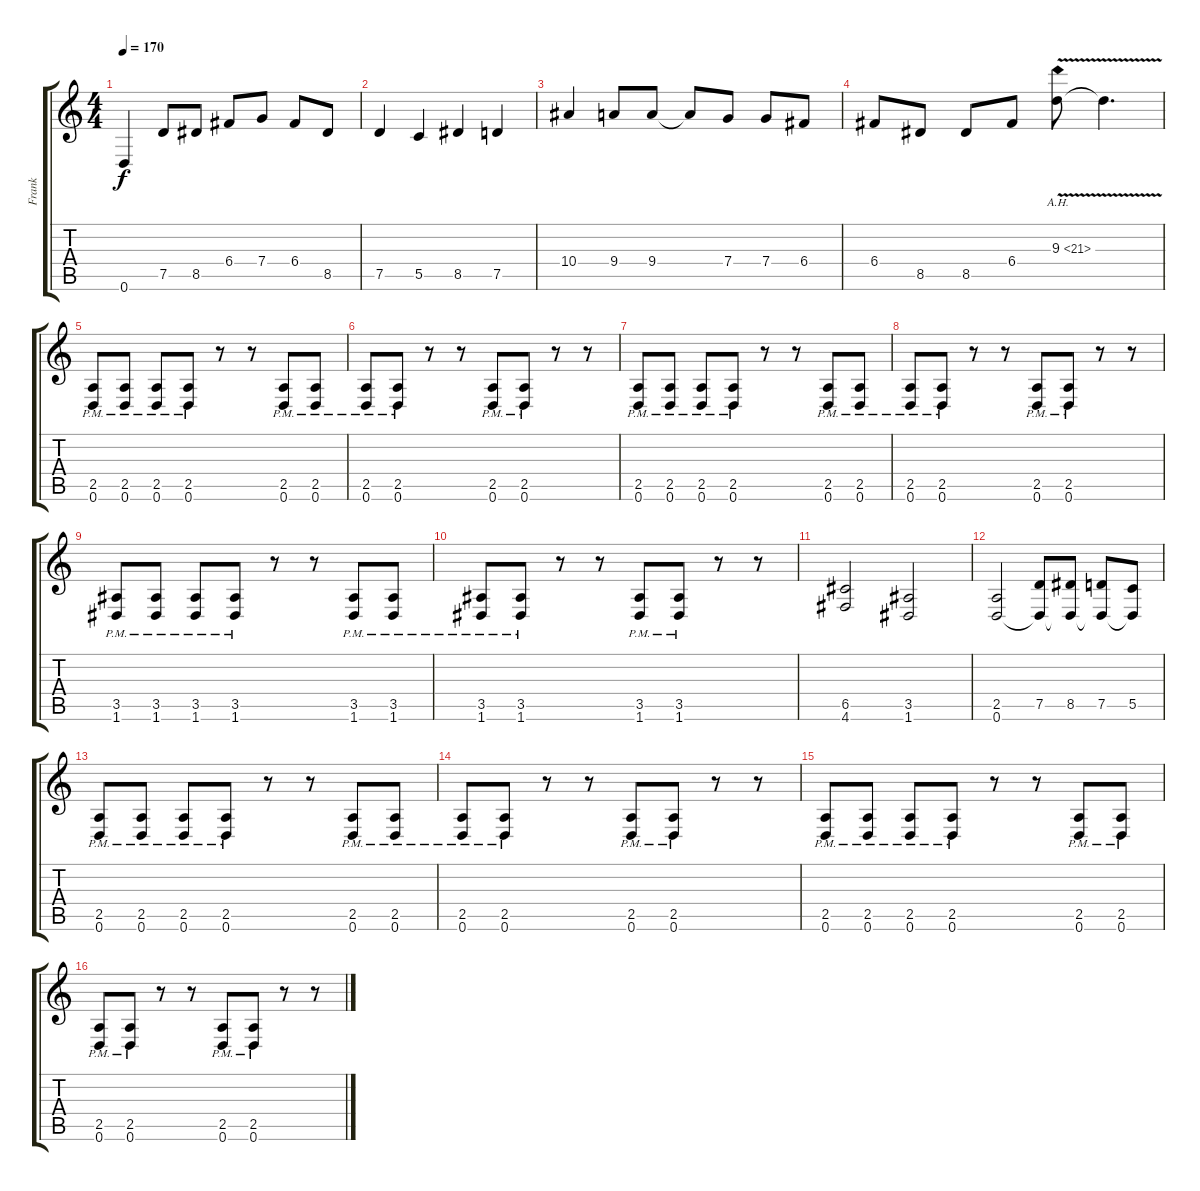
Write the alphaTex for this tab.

\track ("Frank" "Frank") {instrument electricguitarclean}
\staff {score tabs}
\tuning (D4 A3 F3 C3 G2 D2) {hide}
\ts (4 4)
\tempo 170
\clef g2
\ks c
0.6.4{dy f} 7.5.8 8.5.8 6.4.8 7.4.8 6.4.8 8.5.8 |
7.5.4 5.5.4 8.5.4 7.5.4 |
10.4.4 9.4.8 9.4.8 9.4{t}.8 7.4.8 7.4.8 6.4.8 |
6.4.8 8.5.8 8.5.8 6.4.8 9.3{ah 12 v}.8 9.3{t}.4{d} |
(2.5{pm} 0.6{pm}).8 (2.5{pm} 0.6{pm}).8 (2.5{pm} 0.6{pm}).8 (2.5{pm} 0.6{pm}).8 r.8 r.8 (2.5{pm} 0.6{pm}).8 (2.5{pm} 0.6{pm}).8 |
(2.5{pm} 0.6{pm}).8 (2.5{pm} 0.6{pm}).8 r.8 r.8 (2.5{pm} 0.6{pm}).8 (2.5{pm} 0.6{pm}).8 r.8 r.8 |
(2.5{pm} 0.6{pm}).8 (2.5{pm} 0.6{pm}).8 (2.5{pm} 0.6{pm}).8 (2.5{pm} 0.6{pm}).8 r.8 r.8 (2.5{pm} 0.6{pm}).8 (2.5{pm} 0.6{pm}).8 |
(2.5{pm} 0.6{pm}).8 (2.5{pm} 0.6{pm}).8 r.8 r.8 (2.5{pm} 0.6{pm}).8 (2.5{pm} 0.6{pm}).8 r.8 r.8 |
(3.5{pm} 1.6{pm}).8 (3.5{pm} 1.6{pm}).8 (3.5{pm} 1.6{pm}).8 (3.5{pm} 1.6{pm}).8 r.8 r.8 (3.5{pm} 1.6{pm}).8 (3.5{pm} 1.6{pm}).8 |
(3.5{pm} 1.6{pm}).8 (3.5{pm} 1.6{pm}).8 r.8 r.8 (3.5{pm} 1.6{pm}).8 (3.5{pm} 1.6{pm}).8 r.8 r.8 |
(6.5 4.6).2 (3.5 1.6).2 |
(2.5 0.6).2 (7.5 0.6{t}).8 (8.5 0.6{t}).8 (7.5 0.6{t}).8 (5.5 0.6{t}).8 |
(2.5{pm} 0.6{pm}).8 (2.5{pm} 0.6{pm}).8 (2.5{pm} 0.6{pm}).8 (2.5{pm} 0.6{pm}).8 r.8 r.8 (2.5{pm} 0.6{pm}).8 (2.5{pm} 0.6{pm}).8 |
(2.5{pm} 0.6{pm}).8 (2.5{pm} 0.6{pm}).8 r.8 r.8 (2.5{pm} 0.6{pm}).8 (2.5{pm} 0.6{pm}).8 r.8 r.8 |
(2.5{pm} 0.6{pm}).8 (2.5{pm} 0.6{pm}).8 (2.5{pm} 0.6{pm}).8 (2.5{pm} 0.6{pm}).8 r.8 r.8 (2.5{pm} 0.6{pm}).8 (2.5{pm} 0.6{pm}).8 |
(2.5{pm} 0.6{pm}).8 (2.5{pm} 0.6{pm}).8 r.8 r.8 (2.5{pm} 0.6{pm}).8 (2.5{pm} 0.6{pm}).8 r.8 r.8
